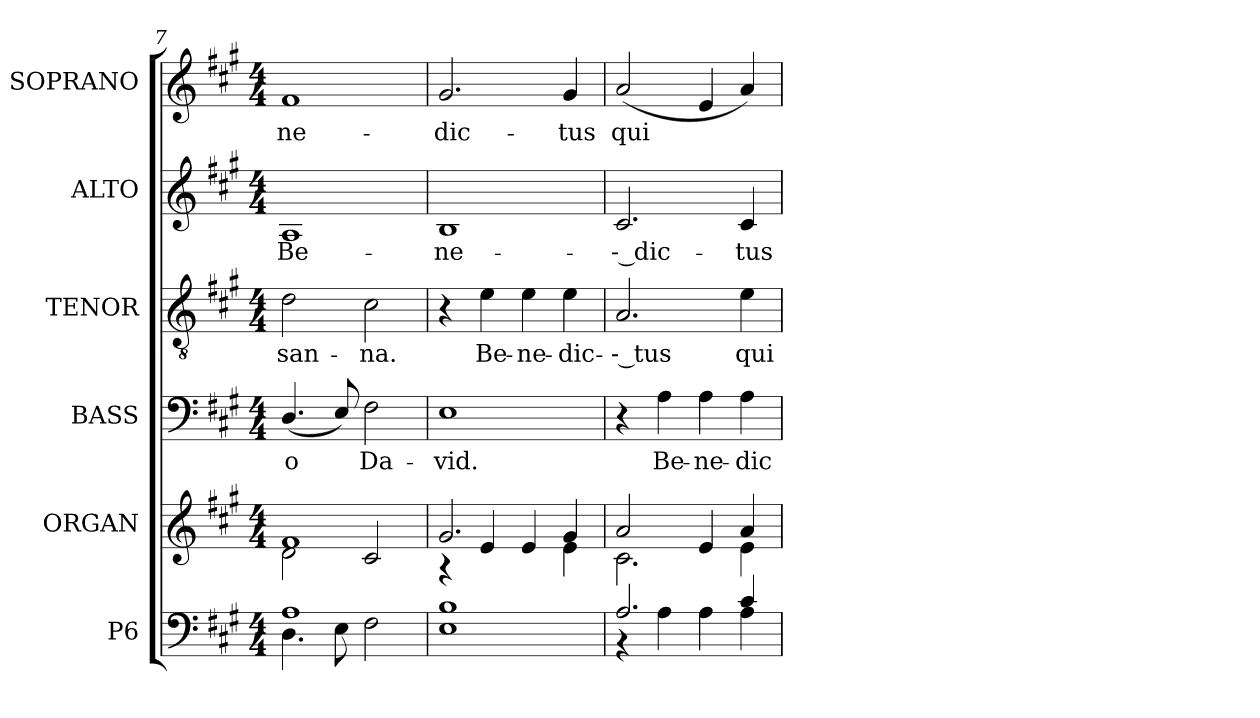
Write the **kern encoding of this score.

**kern	**kern	**kern	**text	**kern	**text	**kern	**text	**kern	**text
*part6	*part5	*part4	*part4	*part3	*part3	*part2	*part2	*part1	*part1
*staff6	*staff5	*staff4	*staff4	*staff3	*staff3	*staff2	*staff2	*staff1	*staff1
*I"P6	*I"ORGAN	*I"BASS	*	*I"TENOR	*	*I"ALTO	*	*I"SOPRANO	*
*	*I'A.	*I'B.	*	*I'T.	*	*I'A.	*	*I'S.	*
*clefF4	*clefG2	*clefF4	*	*clefGv2	*	*clefG2	*	*clefG2	*
*	*	*	*	*ITrd7c12	*	*	*	*	*
*k[f#c#g#]	*k[f#c#g#]	*k[f#c#g#]	*	*k[f#c#g#]	*	*k[f#c#g#]	*	*k[f#c#g#]	*
*A:	*A:	*A:	*	*A:	*	*A:	*	*A:	*
*M4/4	*M4/4	*M4/4	*	*M4/4	*	*M4/4	*	*M4/4	*
=7	=7	=7	=7	=7	=7	=7	=7	=7	=7
*^	*^	*	*	*	*	*	*	*	*
!	!	!	!	!	!LO:LY:b:color=#000000	!	!	!	!	!	!
!	!	!	!	!	!	!	!LO:LY:b:color=#000000	!	!	!	!
!	!	!	!	!	!	!	!	!	!LO:LY:b:color=#000000	!	!
!	!	!	!	!	!	!	!	!	!	!	!LO:LY:b:color=#000000
1Ai	4.Di\	1f#i	2di\	(4.Di/	-o	2Di\	-san-	1Ai	Be-	1f#i	-ne-
.	8Ei\	.	.	8Ei/)	.	.	.	.	.	.	.
!	!	!	!	!	!LO:LY:b:color=#000000	!	!	!	!	!	!
!	!	!	!	!	!	!	!LO:LY:b:color=#000000	!	!	!	!
.	2F#i\	.	2c#i/	2F#i\	Da-	2C#i\	-na.	.	.	.	.
=8	=8	=8	=8	=8	=8	=8	=8	=8	=8	=8	=8
!	!	!	!	!	!LO:LY:b:color=#000000	!	!	!	!	!	!
!	!	!	!	!	!	!	!	!	!LO:LY:b:color=#000000	!	!
!	!	!	!	!	!	!	!	!	!	!	!LO:LY:b:color=#000000
1Bi	1Ei	2.g#i/	4r	1Ei	-vid.	4r	.	1Bi	-ne-	2.g#i/	-dic-
!	!	!	!	!	!	!	!LO:LY:b:color=#000000	!	!	!	!
.	.	.	4ei/	.	.	4Ei\	Be-	.	.	.	.
!	!	!	!	!	!	!	!LO:LY:b:color=#000000	!	!	!	!
.	.	.	4ei/	.	.	4Ei\	-ne-	.	.	.	.
!	!	!	!	!	!	!	!LO:LY:b:color=#000000	!	!	!	!
!	!	!	!	!	!	!	!	!	!	!	!LO:LY:b:color=#000000
.	.	4g#i/	4ei\	.	.	4Ei\	-dic-	.	.	4g#i/	-tus
!!LO:PB:g=z
=9	=9	=9	=9	=9	=9	=9	=9	=9	=9	=9	=9
!	!	!	!	!	!	!	!LO:LY:b:color=#000000	!	!	!	!
!	!	!	!	!	!	!	!	!	!LO:LY:b:color=#000000	!	!
!	!	!	!	!	!	!	!	!	!	!	!LO:LY:b:color=#000000
2.Ai/	4r	2ai/	2.c#i\	4r	.	2.AAi/	-- tus	2.c#i/	-- dic-	(2ai/	qui
!	!	!	!	!	!LO:LY:b:color=#000000	!	!	!	!	!	!
.	4Ai\	.	.	4Ai\	Be-	.	.	.	.	.	.
!	!	!	!	!	!LO:LY:b:color=#000000	!	!	!	!	!	!
.	4Ai\	4ei/	.	4Ai\	-ne-	.	.	.	.	4ei/	.
!	!	!	!	!	!LO:LY:b:color=#000000	!	!	!	!	!	!
!	!	!	!	!	!	!	!LO:LY:b:color=#000000	!	!	!	!
!	!	!	!	!	!	!	!	!	!LO:LY:b:color=#000000	!	!
4c#i/	4Ai\	4ai/	4ei\	4Ai\	-dic-	4Ei\	qui	4c#i/	-tus	4ai/)	.
*v	*v	*	*	*	*	*	*	*	*	*	*
*	*v	*v	*	*	*	*	*	*	*	*
=	=	=	=	=	=	=	=	=	=
*-	*-	*-	*-	*-	*-	*-	*-	*-	*-
